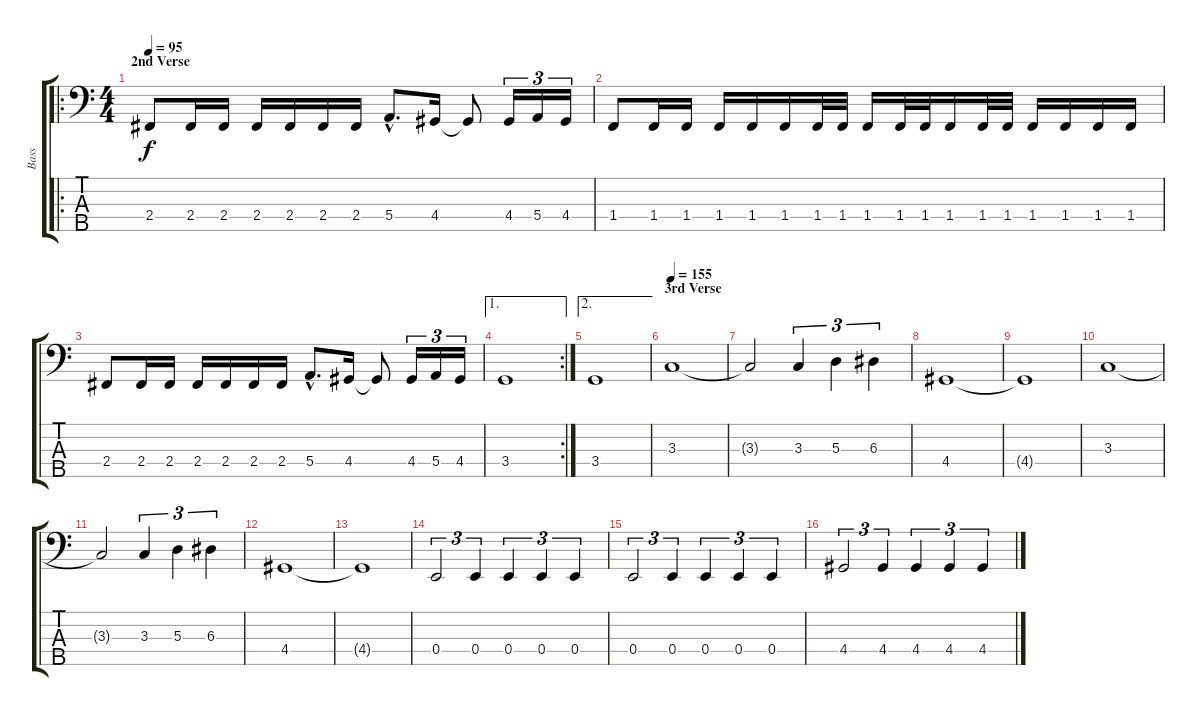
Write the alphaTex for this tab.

\track ("Bass" "Bass") {instrument electricbassfinger}
\staff {score tabs}
\tuning (G2 D2 A1 E1 B0) {hide}
\ro
\ts (4 4)
\section ("" "2nd Verse")
\tempo 95
\clef f4
\ks c
2.4.8{dy f} 2.4.16 2.4.16 2.4.16 2.4.16 2.4.16 2.4.16 5.4{hac}.8{d} 4.4.16 4.4{t}.8 4.4.16{tu (3 2)} 5.4.16{tu (3 2)} 4.4.16{tu (3 2)} |
1.4.8 1.4.16 1.4.16 1.4.16 1.4.16 1.4.16 1.4.32 1.4.32 1.4.16 1.4.32 1.4.32 1.4.16 1.4.32 1.4.32 1.4.16 1.4.16 1.4.16 1.4.16 |
2.4.8 2.4.16 2.4.16 2.4.16 2.4.16 2.4.16 2.4.16 5.4{hac}.8{d} 4.4.16 4.4{t}.8 4.4.16{tu (3 2)} 5.4.16{tu (3 2)} 4.4.16{tu (3 2)} |
\ae 1
\rc 2
3.4.1 |
\ae 2
3.4.1 |
\section ("" "3rd Verse")
\tempo 155
3.3.1 |
3.3{t}.2 3.3.4{tu (3 2)} 5.3.4{tu (3 2)} 6.3.4{tu (3 2)} |
4.4.1 |
4.4{t}.1 |
3.3.1 |
3.3{t}.2 3.3.4{tu (3 2)} 5.3.4{tu (3 2)} 6.3.4{tu (3 2)} |
4.4.1 |
4.4{t}.1 |
0.4.2{tu (3 2)} 0.4.4{tu (3 2)} 0.4.4{tu (3 2)} 0.4.4{tu (3 2)} 0.4.4{tu (3 2)} |
0.4.2{tu (3 2)} 0.4.4{tu (3 2)} 0.4.4{tu (3 2)} 0.4.4{tu (3 2)} 0.4.4{tu (3 2)} |
4.4.2{tu (3 2)} 4.4.4{tu (3 2)} 4.4.4{tu (3 2)} 4.4.4{tu (3 2)} 4.4.4{tu (3 2)}
